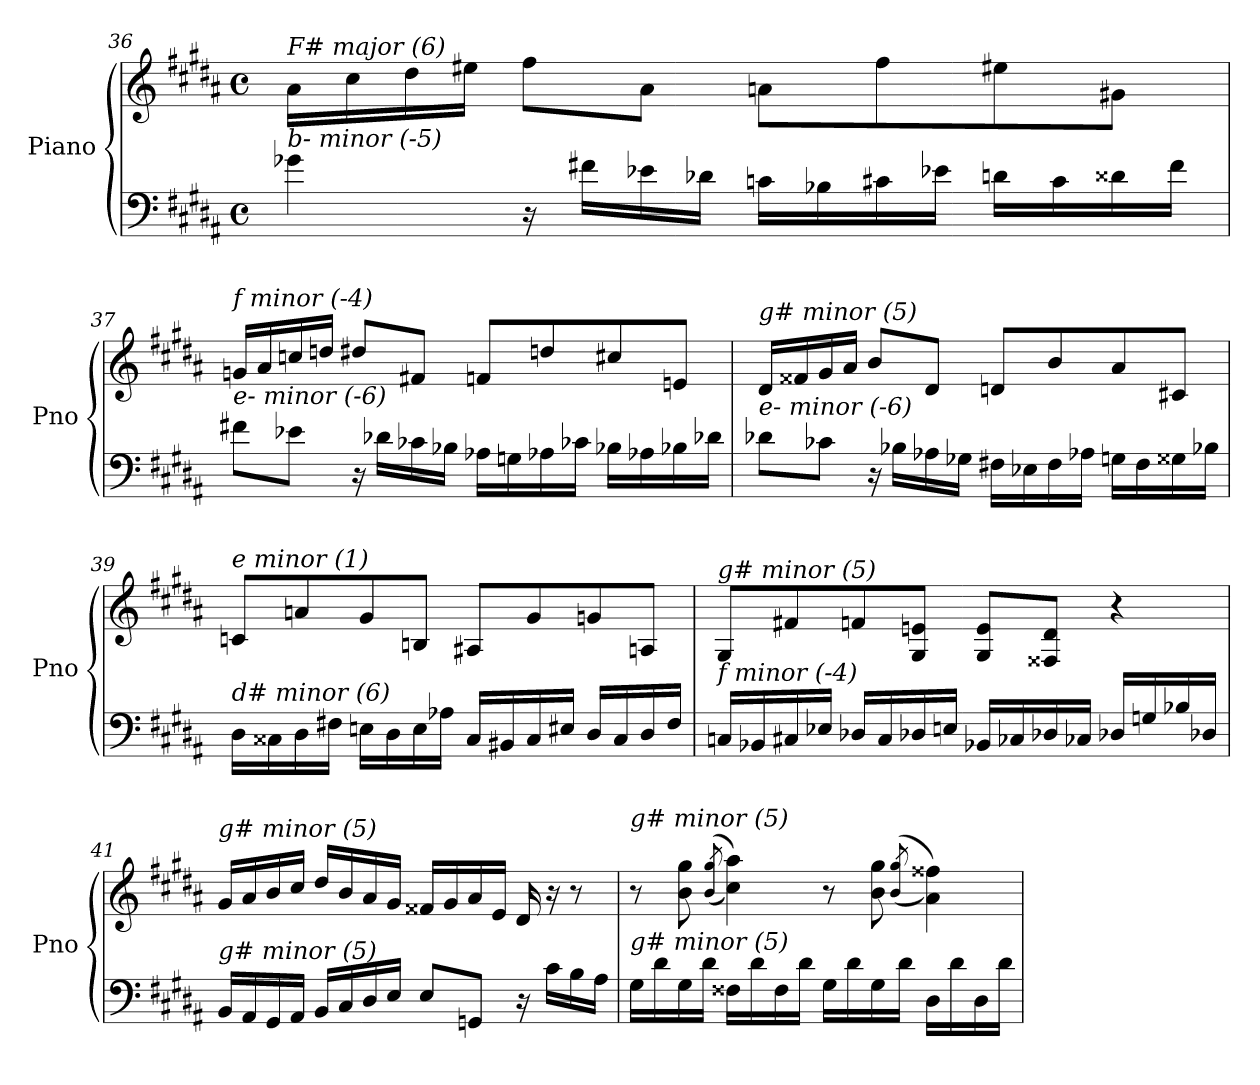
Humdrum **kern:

**kern	**kern
*part1	*part1
*staff2	*staff1
*I"Piano	*
*I'Pno	*
*clefF4	*clefG2
*k[f#c#g#d#a#]	*k[f#c#g#d#a#]
*M4/4	*M4/4
*met(c)	*met(c)
=36	=36
!	!LO:TX:i:t=F# major (6)
!LO:TX:i:t=b- minor (-5)	!
4g-Xi\	16a#\LL
.	16cc#\
.	16dd#\
.	16ee#X\JJ
16r	8ff#\L
16f#Xi\LL	.
16e-Xi\	8a#\J
16d-Xi\JJ	.
16cni\LL	8ani\L
16B-Xi\	.
16c#i\	8ff#\
16e-Xi\JJ	.
16dni\LL	8ee#X\
16c#i\	.
16d##i\	8g#X\J
16f#i\JJ	.
!!LO:LB:g=z
=37	=37
!	!LO:TX:i:t=f minor (-4)
!LO:TX:i:t=e- minor (-6)	!
8f#Xi\L	16gni/LL
.	16a#/
8e-Xi\J	16ccni/
.	16ddni/JJ
16r	8dd#/L
16d-Xi\LL	.
16c-Xi\	8f#X/J
16B-Xi\JJ	.
16A-Xi\LL	8fni/L
16Gni\	.
16A-Xi\	8ddn/
16c-Xi\JJ	.
16B-Xi\LL	8cc#X/
16A-Xi\	.
16B-Xi\	8en/J
16d-Xi\JJ	.
=38	=38
!	!LO:TX:i:t=g# minor (5)
!LO:TX:i:t=e- minor (-6)	!
8d-Xi\L	16d#/LL
.	16f##X/
8c-Xi\J	16g#/
.	16a#/JJ
16r	8b/L
16B-Xi\LL	.
16A-Xi\	8d#/J
16G-Xi\JJ	.
16F#Xi\LL	8dni/L
16E-Xi\	.
16F#i\	8b/
16A-Xi\JJ	.
16Gni\LL	8a#/
16F#i\	.
16G##i\	8c#X/J
16B-Xi\JJ	.
=39	=39
!	!LO:TX:i:t=e minor (1)
!LO:TX:i:t=d# minor (6)	!
16D#\LL	8cni/L
16C##X\	.
16D#\	8an/
16F#X\JJ	.
16En\LL	8g#/
16D#\	.
16E\	8Bn/J
16A-Xi\JJ	.
16C##/LL	8A#X/L
16BB#X/	.
16C##/	8g#/
16E#X/JJ	.
16D#/LL	8gni/
16C##/	.
16D#/	8An/J
16F#/JJ	.
!!LO:LB:g=z
=40	=40
!	!LO:TX:i:t=g# minor (5)
!LO:TX:i:t=f minor (-4)	!
16Cni/LL	8G#/L
16BB-Xi/	.
16C#i/	8f#X/
16E-Xi/JJ	.
16D-Xi/LL	8fni/
16C#i/	.
16D-Xi/	8G#/ 8en/J
16E/JJ	.
16BB-Xi/LL	8G#/ 8e/L
16C-Xi/	.
16D-Xi/	8F##X/ 8d#/J
16C-Xi/JJ	.
16D-Xi/LL	4r
16Gni/	.
16B-Xi/	.
16D-Xi/JJ	.
=41	=41
!	!LO:TX:i:t=g# minor (5)
!LO:TX:i:t=g# minor (5)	!
16BB/LL	16g#/LL
16AA#/	16a#/
16GG#/	16b/
16AA#/JJ	16cc#/JJ
16BB/LL	16dd#/LL
16C#/	16b/
16D#j/	16a#/
16E/JJ	16g#/JJ
8E/L	16f##X/LL
.	16g#/
8GGni/J	16a#/
.	16e/JJ
16r	16d#/
16c#\LL	16r
16B\	8r
16A#\JJ	.
=42	=42
!	!LO:TX:i:t=g# minor (5)
!LO:TX:i:t=g# minor (5)	!
16G#\LL	8r
16d#\	.
16G#\	8b\ 8gg#\
16d#\JJ	.
.	((>8qb/ 8qgg#/
16F##X\LL	4cc#\ 4aa#\))
16d#\	.
16F##\	.
16d#\JJ	.
16G#\LL	8r
16d#\	.
16G#\	8b\ 8gg#\
16d#\JJ	.
.	((>8qb/ 8qgg#/
16D#\LL	4a#\ 4ff##X\))
16d#\	.
16D#\	.
16d#\JJ	.
=	=
*-	*-
